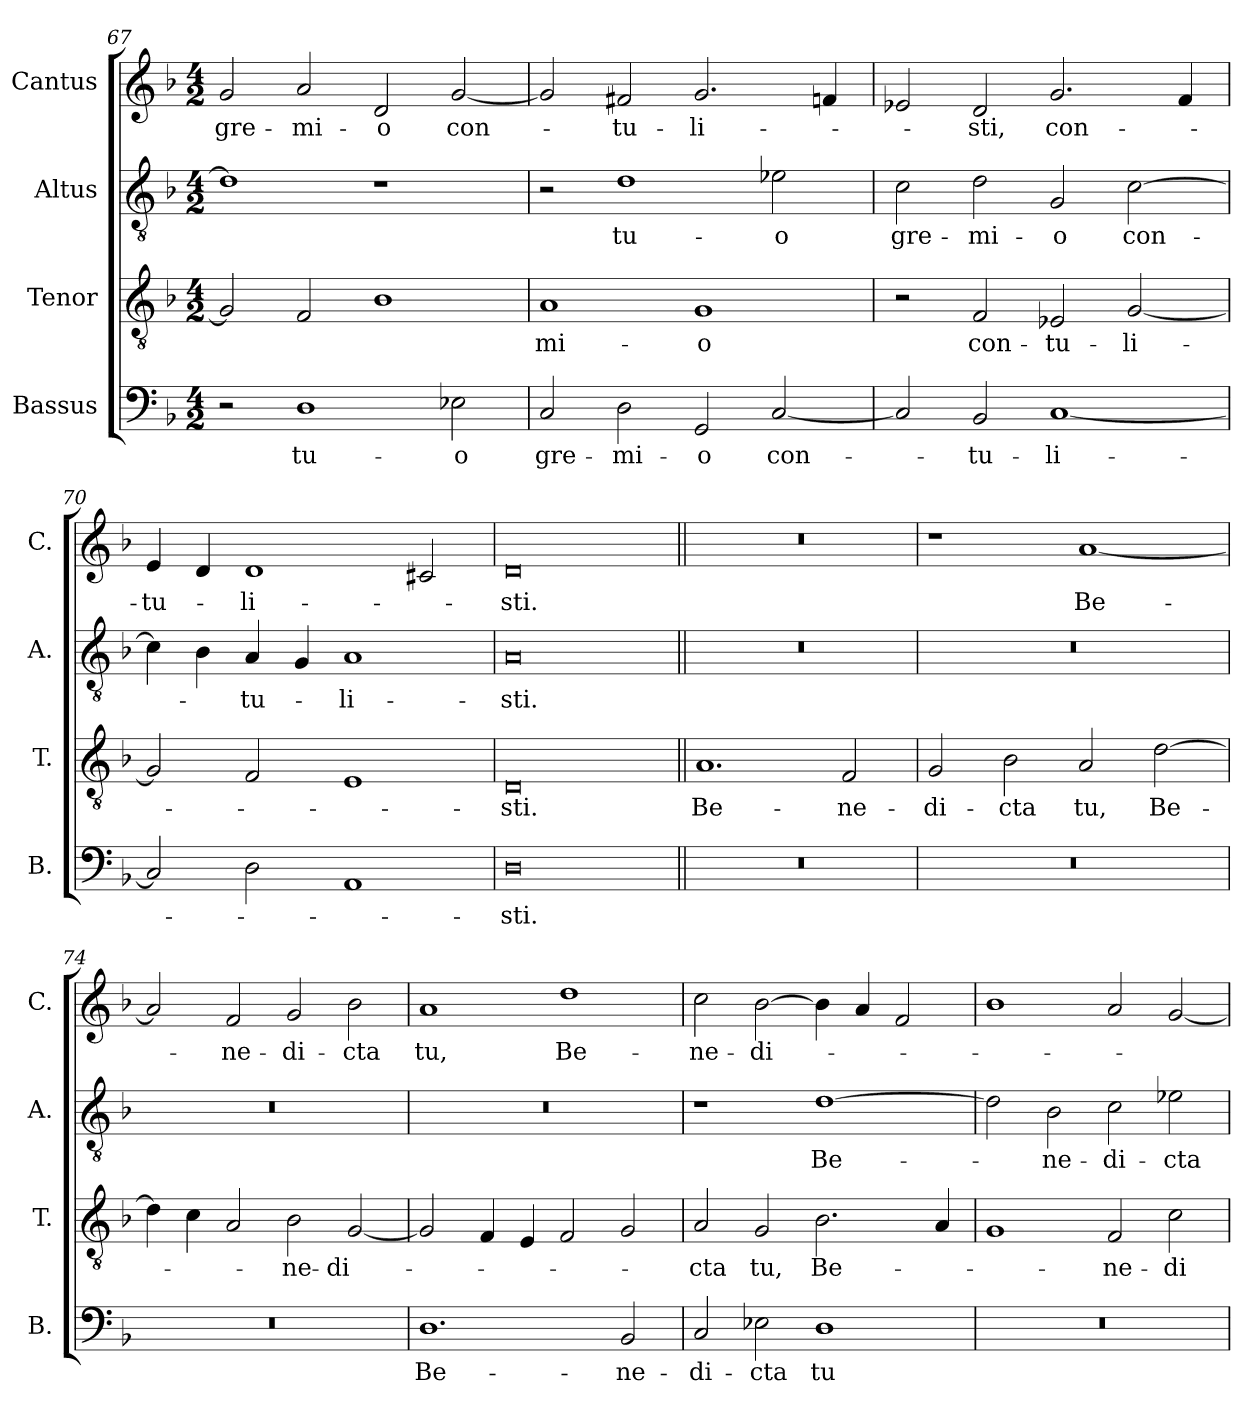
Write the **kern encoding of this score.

**kern	**text	**kern	**text	**kern	**text	**kern	**text
*part4	*part4	*part3	*part3	*part2	*part2	*part1	*part1
*staff4	*staff4	*staff3	*staff3	*staff2	*staff2	*staff1	*staff1
*I"Bassus	*	*I"Tenor	*	*I"Altus	*	*I"Cantus	*
*I'B.	*	*I'T.	*	*I'A.	*	*I'C.	*
*clefF4	*	*clefGv2	*	*clefGv2	*	*clefG2	*
*k[b-]	*	*k[b-]	*	*k[b-]	*	*k[b-]	*
*M4/2	*	*M4/2	*	*M4/2	*	*M4/2	*
=67	=67	=67	=67	=67	=67	=67	=67
!	!	!	!	!	!	!	!LO:LY:b
2r	.	2G/]	.	1d]	.	2g/	gre-
!	!LO:LY:b	!	!	!	!	!	!LO:LY:b
1D	tu-	2F/	.	.	.	2a/	-mi-
!	!	!	!	!	!	!	!LO:LY:b
.	.	1B-	.	1r	.	2d/	-o
!	!LO:LY:b	!	!	!	!	!	!LO:LY:b
2E-X\	-o	.	.	.	.	[2g/	con-
=68	=68	=68	=68	=68	=68	=68	=68
!	!LO:LY:b	!	!LO:LY:b	!	!	!	!
2C/	gre-	1A	-mi-	2r	.	2g/]	.
!	!LO:LY:b	!	!	!	!LO:LY:b	!	!LO:LY:b
2D\	-mi-	.	.	1d	tu-	2f#X/	-tu-
!	!LO:LY:b	!	!LO:LY:b	!	!	!	!LO:LY:b
2GG/	-o	1G	-o	.	.	2.g/	-li-
!	!LO:LY:b	!	!	!	!LO:LY:b	!	!
[2C/	con-	.	.	2e-X\	-o	.	.
.	.	.	.	.	.	4fn/	.
!!LO:PB:g=z
=69	=69	=69	=69	=69	=69	=69	=69
!	!	!	!	!	!LO:LY:b	!	!
2C/]	.	2r	.	2c\	gre-	2e-X/	.
!	!LO:LY:b	!	!LO:LY:b	!	!LO:LY:b	!	!LO:LY:b
2BB-/	-tu-	2F/	con-	2d\	-mi-	2d/	-sti,
!	!LO:LY:b	!	!LO:LY:b	!	!LO:LY:b	!	!LO:LY:b
[1C	-li-	2E-X/	-tu-	2G/	-o	2.g/	con-
!	!	!	!LO:LY:b	!	!LO:LY:b	!	!
.	.	[2G/	-li-	[2c\	con-	.	.
.	.	.	.	.	.	4f/	.
=70	=70	=70	=70	=70	=70	=70	=70
!	!	!	!	!	!	!	!LO:LY:b
2C/]	.	2G/]	.	4c\]	.	4e/	-tu-
.	.	.	.	4B-\	.	4d/	.
!	!	!	!	!	!LO:LY:b	!	!LO:LY:b
2D\	.	2F/	.	4A/	-tu-	1d	-li-
.	.	.	.	4G/	.	.	.
!	!	!	!	!	!LO:LY:b	!	!
1AA	.	1E	.	1A	-li-	.	.
.	.	.	.	.	.	2c#X/	.
=71	=71	=71	=71	=71	=71	=71	=71
!	!LO:LY:b	!	!LO:LY:b	!	!LO:LY:b	!	!LO:LY:b
0D	-sti.	0D	-sti.	0A	-sti.	0d	-sti.
=72||	=72||	=72||	=72||	=72||	=72||	=72||	=72||
!	!	!	!LO:LY:b	!	!	!	!
0r	.	1.A	Be-	0r	.	0r	.
!	!	!	!LO:LY:b	!	!	!	!
.	.	2F/	-ne-	.	.	.	.
=73	=73	=73	=73	=73	=73	=73	=73
!	!	!	!LO:LY:b	!	!	!	!
0r	.	2G/	-di-	0r	.	1r	.
!	!	!	!LO:LY:b	!	!	!	!
.	.	2B-\	-cta	.	.	.	.
!	!	!	!LO:LY:b	!	!	!	!LO:LY:b
.	.	2A/	tu,	.	.	[1a	Be-
!	!	!	!LO:LY:b	!	!	!	!
.	.	[2d\	Be-	.	.	.	.
!!LO:LB:g=z
=74	=74	=74	=74	=74	=74	=74	=74
0r	.	4d\]	.	0r	.	2a/]	.
.	.	4c\	.	.	.	.	.
!	!	!	!	!	!	!	!LO:LY:b
.	.	2A/	.	.	.	2f/	-ne-
!	!	!	!LO:LY:b	!	!	!	!LO:LY:b
.	.	2B-\	-ne-	.	.	2g/	-di-
!	!	!	!LO:LY:b	!	!	!	!LO:LY:b
.	.	[2G/	-di-	.	.	2b-\	-cta
=75	=75	=75	=75	=75	=75	=75	=75
!	!LO:LY:b	!	!	!	!	!	!LO:LY:b
1.D	Be-	2G/]	.	0r	.	1a	tu,
.	.	4F/	.	.	.	.	.
.	.	4E/	.	.	.	.	.
!	!	!	!	!	!	!	!LO:LY:b
.	.	2F/	.	.	.	1dd	Be-
!	!LO:LY:b	!	!	!	!	!	!
2BB-/	-ne-	2G/	.	.	.	.	.
=76	=76	=76	=76	=76	=76	=76	=76
!	!LO:LY:b	!	!LO:LY:b	!	!	!	!LO:LY:b
2C/	-di-	2A/	-cta	1r	.	2cc\	-ne-
!	!LO:LY:b	!	!LO:LY:b	!	!	!	!LO:LY:b
2E-X\	-cta	2G/	tu,	.	.	[2b-\	-di-
!	!LO:LY:b	!	!LO:LY:b	!	!LO:LY:b	!	!
1D	tu	2.B-\	Be-	[1d	Be-	4b-\]	.
.	.	.	.	.	.	4a/	.
.	.	.	.	.	.	2f/	.
.	.	4A/	.	.	.	.	.
=77	=77	=77	=77	=77	=77	=77	=77
0r	.	1G	.	2d\]	.	1b-	.
!	!	!	!	!	!LO:LY:b	!	!
.	.	.	.	2B-\	-ne-	.	.
!	!	!	!LO:LY:b	!	!LO:LY:b	!	!
.	.	2F/	-ne-	2c\	-di-	2a/	.
!	!	!	!LO:LY:b	!	!LO:LY:b	!	!
.	.	2c\	-di-	2e-X\	-cta	[2g/	.
=	=	=	=	=	=	=	=
*-	*-	*-	*-	*-	*-	*-	*-
